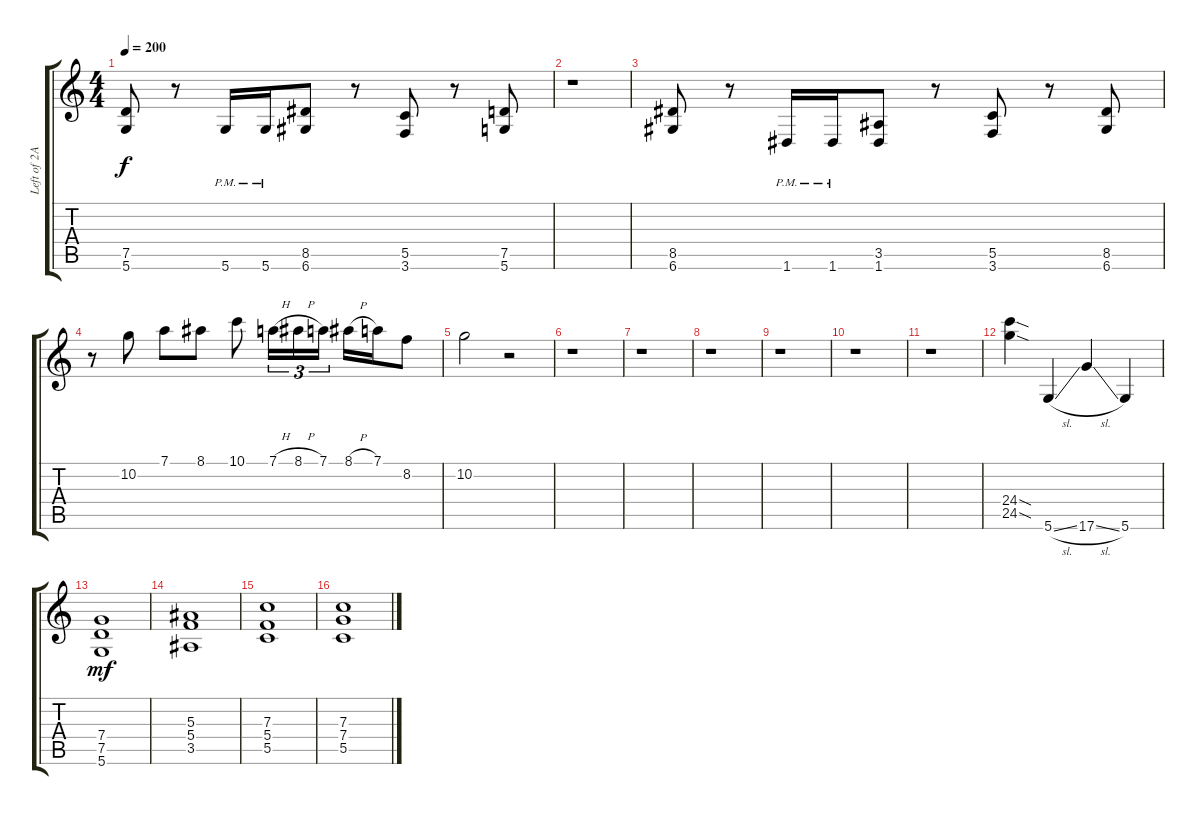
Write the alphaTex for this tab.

\track ("Left of 2A" "Left of 2A") {solo instrument distortionguitar}
\staff {score tabs}
\tuning (D4 A3 F3 C3 G2 D2) {hide}
\ts (4 4)
\tempo 200
\clef g2
\ks c
(7.5 5.6).8{dy f} r.8 5.6{pm}.16 5.6{pm}.16 (8.5 6.6).8 r.8 (5.5 3.6).8 r.8 (7.5 5.6).8 |
r.1 |
(8.5 6.6).8 r.8 1.6{pm}.16 1.6{pm}.16 (3.5 1.6).8 r.8 (5.5 3.6).8 r.8 (8.5 6.6).8 |
r.8 10.2.8 7.1.8 8.1.8 10.1.8 7.1{h}.16{tu (3 2)} 8.1{h}.16{tu (3 2)} 7.1.16{tu (3 2)} 8.1{h}.16 7.1.16 8.2.8 |
10.2.2 r.2 |
r.1 |
r.1 |
r.1 |
r.1 |
r.1 |
r.1 |
(24.4{sod} 24.5{sod}).4 5.6{sl}.4 17.6{sl}.4 5.6.4 |
(7.4 7.5 5.6).1{dy mf} |
(5.3 5.4 3.5).1 |
(7.3 5.4 5.5).1 |
(7.3 7.4 5.5).1
